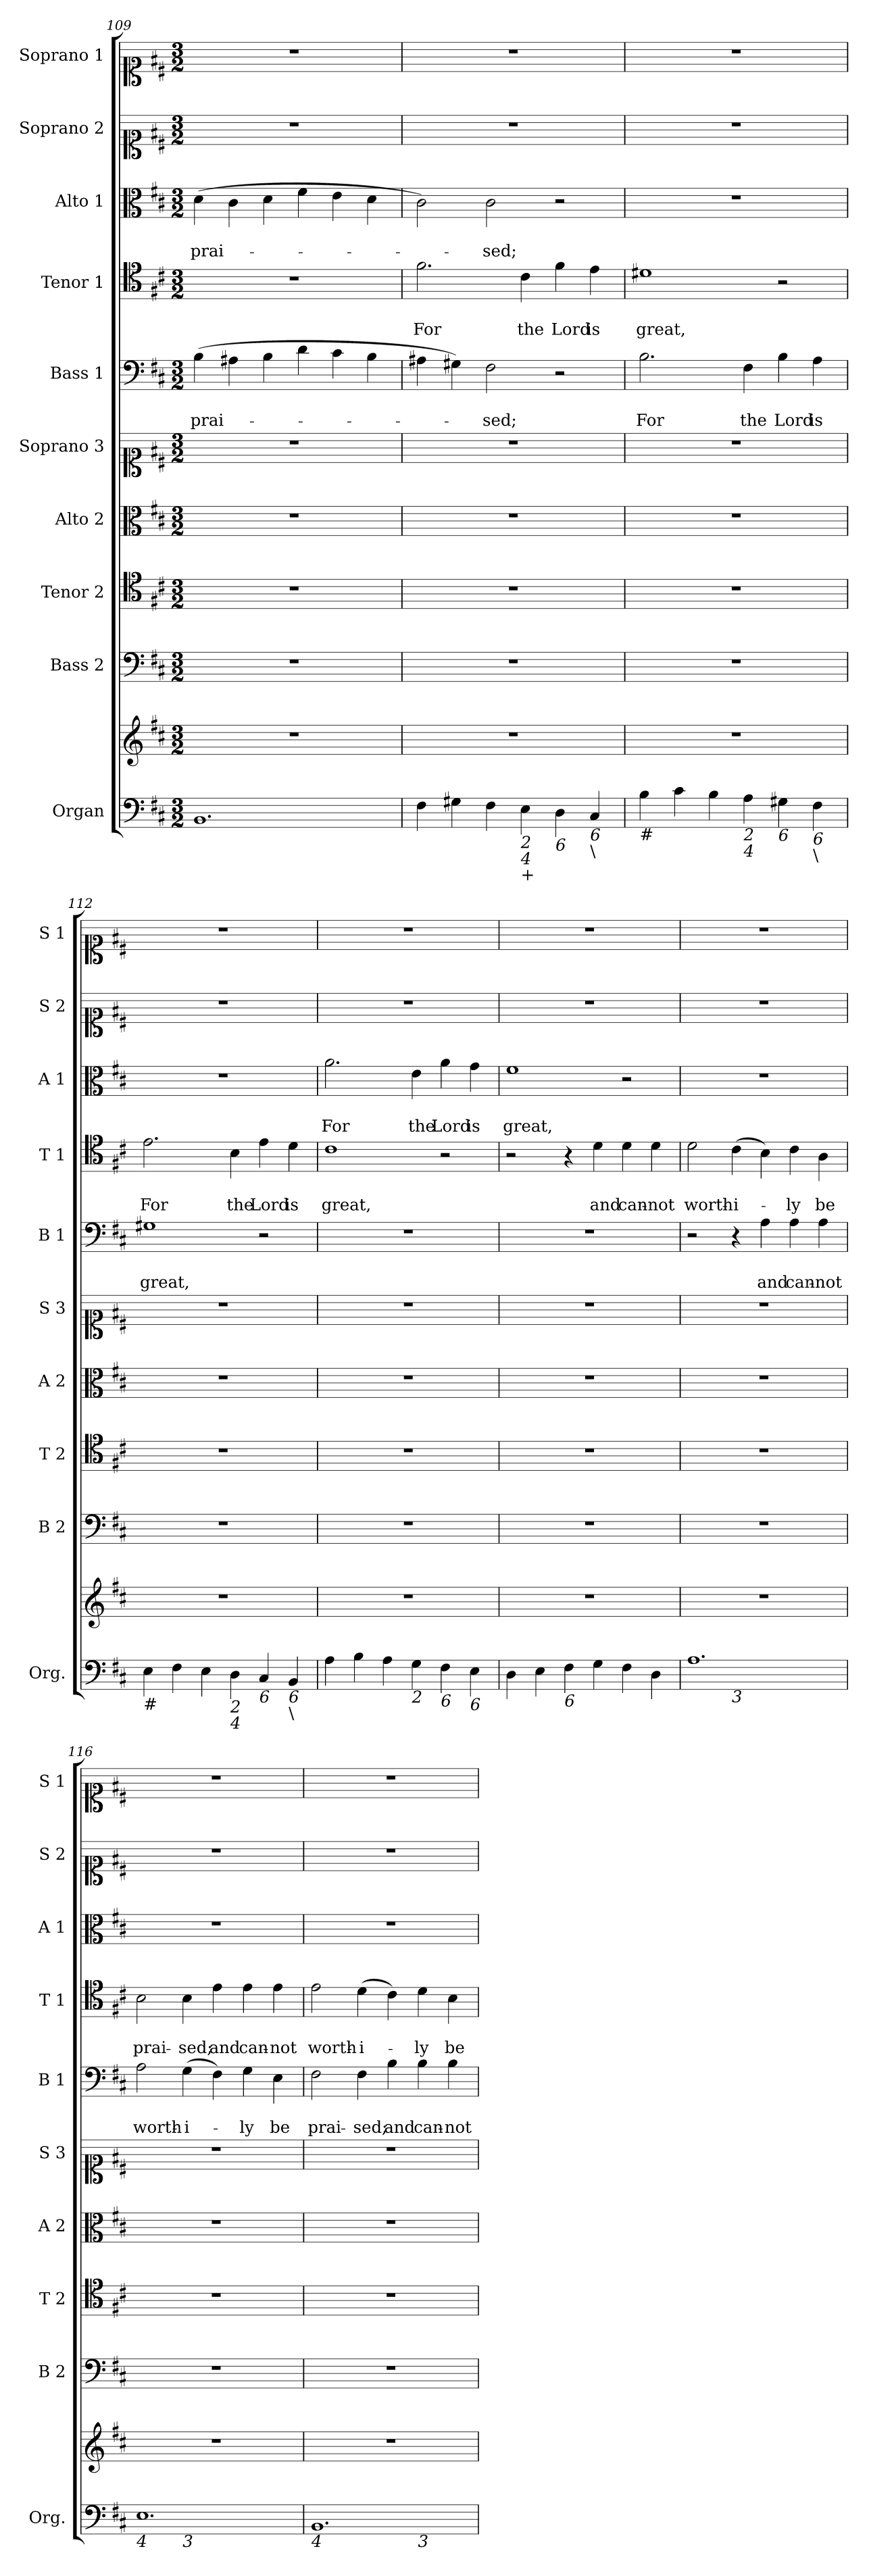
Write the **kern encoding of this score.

**kern	**kern	**kern	**kern	**kern	**kern	**kern	**text	**text	**kern	**text	**text	**kern	**text	**text	**kern	**kern
*part10	*part10	*part9	*part8	*part7	*part6	*part5	*part5	*part5	*part4	*part4	*part4	*part3	*part3	*part3	*part2	*part1
*staff11	*staff10	*staff9	*staff8	*staff7	*staff6	*staff5	*staff5	*staff5	*staff4	*staff4	*staff4	*staff3	*staff3	*staff3	*staff2	*staff1
*I"Organ	*	*I"Bass 2	*I"Tenor 2	*I"Alto 2	*I"Soprano 3	*I"Bass 1	*	*	*I"Tenor 1	*	*	*I"Alto 1	*	*	*I"Soprano 2	*I"Soprano 1
*I'Org.	*	*I'B 2	*I'T 2	*I'A 2	*I'S 3	*I'B 1	*	*	*I'T 1	*	*	*I'A 1	*	*	*I'S 2	*I'S 1
*clefF4	*clefG2	*clefF4	*clefC4	*clefC3	*clefC1	*clefF4	*	*	*clefC4	*	*	*clefC3	*	*	*clefC1	*clefC1
*k[f#c#]	*k[f#c#]	*k[f#c#]	*k[f#c#]	*k[f#c#]	*k[f#c#]	*k[f#c#]	*	*	*k[f#c#]	*	*	*k[f#c#]	*	*	*k[f#c#]	*k[f#c#]
*D:	*D:	*D:	*D:	*D:	*D:	*D:	*	*	*D:	*	*	*D:	*	*	*D:	*D:
*M3/2	*M3/2	*M3/2	*M3/2	*M3/2	*M3/2	*M3/2	*	*	*M3/2	*	*	*M3/2	*	*	*M3/2	*M3/2
=109	=109	=109	=109	=109	=109	=109	=109	=109	=109	=109	=109	=109	=109	=109	=109	=109
!	!	!	!	!	!	!	!	!LO:LY:b	!	!	!	!	!	!LO:LY:b	!	!
1.BB	1.r	1.r	1.r	1.r	1.r	(>4B\	.	prai-	1.r	.	.	(>4d\	.	prai-	1.r	1.r
.	.	.	.	.	.	4A#X\	.	.	.	.	.	4c#\	.	.	.	.
.	.	.	.	.	.	4B\	.	.	.	.	.	4d\	.	.	.	.
.	.	.	.	.	.	4d\	.	.	.	.	.	4f#\	.	.	.	.
.	.	.	.	.	.	4c#\	.	.	.	.	.	4e\	.	.	.	.
.	.	.	.	.	.	4B\	.	.	.	.	.	4d\	.	.	.	.
=110	=110	=110	=110	=110	=110	=110	=110	=110	=110	=110	=110	=110	=110	=110	=110	=110
!	!	!	!	!	!	!	!	!	!	!	!LO:LY:b	!	!	!	!	!
4F#\	1.r	1.r	1.r	1.r	1.r	4A#X\	.	.	2.f#\	.	For	2c#\)	.	.	1.r	1.r
4G#X\	.	.	.	.	.	4G#X\)	.	.	.	.	.	.	.	.	.	.
!	!	!	!	!	!	!	!	!LO:LY:b	!	!	!	!	!	!LO:LY:b	!	!
4F#\	.	.	.	.	.	2F#\	.	-sed;	.	.	.	2c#\	.	-sed;	.	.
!LO:TX:b:i:t=2	!	!	!	!	!	!	!	!	!	!	!	!	!	!	!	!
!LO:TX:b:i:t=4	!	!	!	!	!	!	!	!	!	!	!	!	!	!	!	!
!LO:TX:b:t=+	!	!	!	!	!	!	!	!	!	!	!	!	!	!	!	!
!	!	!	!	!	!	!	!	!	!	!	!LO:LY:b	!	!	!	!	!
4E\	.	.	.	.	.	.	.	.	4c#\	.	the	.	.	.	.	.
!LO:TX:b:i:t=6	!	!	!	!	!	!	!	!	!	!	!	!	!	!	!	!
!	!	!	!	!	!	!	!	!	!	!	!LO:LY:b	!	!	!	!	!
4D\	.	.	.	.	.	2r	.	.	4f#\	.	Lord	2r	.	.	.	.
!LO:TX:b:i:t=6	!	!	!	!	!	!	!	!	!	!	!	!	!	!	!	!
!LO:TX:b:t=\	!	!	!	!	!	!	!	!	!	!	!	!	!	!	!	!
!	!	!	!	!	!	!	!	!	!	!	!LO:LY:b	!	!	!	!	!
4C#/	.	.	.	.	.	.	.	.	4e\	.	is	.	.	.	.	.
=111	=111	=111	=111	=111	=111	=111	=111	=111	=111	=111	=111	=111	=111	=111	=111	=111
!LO:TX:b:t=#	!	!	!	!	!	!	!	!	!	!	!	!	!	!	!	!
!	!	!	!	!	!	!	!	!LO:LY:b	!	!	!LO:LY:b	!	!	!	!	!
4B\	1.r	1.r	1.r	1.r	1.r	2.B\	.	For	1d#X	.	great,	1.r	.	.	1.r	1.r
4c#\	.	.	.	.	.	.	.	.	.	.	.	.	.	.	.	.
4B\	.	.	.	.	.	.	.	.	.	.	.	.	.	.	.	.
!LO:TX:b:i:t=2	!	!	!	!	!	!	!	!	!	!	!	!	!	!	!	!
!LO:TX:b:i:t=4	!	!	!	!	!	!	!	!	!	!	!	!	!	!	!	!
!	!	!	!	!	!	!	!	!LO:LY:b	!	!	!	!	!	!	!	!
4A\	.	.	.	.	.	4F#\	.	the	.	.	.	.	.	.	.	.
!LO:TX:b:i:t=6	!	!	!	!	!	!	!	!	!	!	!	!	!	!	!	!
!	!	!	!	!	!	!	!	!LO:LY:b	!	!	!	!	!	!	!	!
4G#X\	.	.	.	.	.	4B\	.	Lord	2r	.	.	.	.	.	.	.
!LO:TX:b:i:t=6	!	!	!	!	!	!	!	!	!	!	!	!	!	!	!	!
!LO:TX:b:t=\	!	!	!	!	!	!	!	!	!	!	!	!	!	!	!	!
!	!	!	!	!	!	!	!	!LO:LY:b	!	!	!	!	!	!	!	!
4F#\	.	.	.	.	.	4A\	.	is	.	.	.	.	.	.	.	.
=112	=112	=112	=112	=112	=112	=112	=112	=112	=112	=112	=112	=112	=112	=112	=112	=112
!LO:TX:b:t=#	!	!	!	!	!	!	!	!	!	!	!	!	!	!	!	!
!	!	!	!	!	!	!	!	!LO:LY:b	!	!	!LO:LY:b	!	!	!	!	!
4E\	1.r	1.r	1.r	1.r	1.r	1G#X	.	great,	2.e\	.	For	1.r	.	.	1.r	1.r
4F#\	.	.	.	.	.	.	.	.	.	.	.	.	.	.	.	.
4E\	.	.	.	.	.	.	.	.	.	.	.	.	.	.	.	.
!LO:TX:b:i:t=2	!	!	!	!	!	!	!	!	!	!	!	!	!	!	!	!
!LO:TX:b:i:t=4	!	!	!	!	!	!	!	!	!	!	!	!	!	!	!	!
!	!	!	!	!	!	!	!	!	!	!	!LO:LY:b	!	!	!	!	!
4D\	.	.	.	.	.	.	.	.	4B\	.	the	.	.	.	.	.
!LO:TX:b:i:t=6	!	!	!	!	!	!	!	!	!	!	!	!	!	!	!	!
!	!	!	!	!	!	!	!	!	!	!	!LO:LY:b	!	!	!	!	!
4C#/	.	.	.	.	.	2r	.	.	4e\	.	Lord	.	.	.	.	.
!LO:TX:b:i:t=6	!	!	!	!	!	!	!	!	!	!	!	!	!	!	!	!
!LO:TX:b:t=\	!	!	!	!	!	!	!	!	!	!	!	!	!	!	!	!
!	!	!	!	!	!	!	!	!	!	!	!LO:LY:b	!	!	!	!	!
4BB/	.	.	.	.	.	.	.	.	4d\	.	is	.	.	.	.	.
=113	=113	=113	=113	=113	=113	=113	=113	=113	=113	=113	=113	=113	=113	=113	=113	=113
!	!	!	!	!	!	!	!	!	!	!	!LO:LY:b	!	!	!LO:LY:b	!	!
4A\	1.r	1.r	1.r	1.r	1.r	1.r	.	.	1c#	.	great,	2.a\	.	For	1.r	1.r
4B\	.	.	.	.	.	.	.	.	.	.	.	.	.	.	.	.
4A\	.	.	.	.	.	.	.	.	.	.	.	.	.	.	.	.
!LO:TX:b:i:t=2	!	!	!	!	!	!	!	!	!	!	!	!	!	!	!	!
!	!	!	!	!	!	!	!	!	!	!	!	!	!	!LO:LY:b	!	!
4G\	.	.	.	.	.	.	.	.	.	.	.	4e\	.	the	.	.
!LO:TX:b:i:t=6	!	!	!	!	!	!	!	!	!	!	!	!	!	!	!	!
!	!	!	!	!	!	!	!	!	!	!	!	!	!	!LO:LY:b	!	!
4F#\	.	.	.	.	.	.	.	.	2r	.	.	4a\	.	Lord	.	.
!LO:TX:b:i:t=6	!	!	!	!	!	!	!	!	!	!	!	!	!	!	!	!
!	!	!	!	!	!	!	!	!	!	!	!	!	!	!LO:LY:b	!	!
4E\	.	.	.	.	.	.	.	.	.	.	.	4g\	.	is	.	.
!!LO:PB:g=z
=114	=114	=114	=114	=114	=114	=114	=114	=114	=114	=114	=114	=114	=114	=114	=114	=114
!	!	!	!	!	!	!	!	!	!	!	!	!	!	!LO:LY:b	!	!
4D\	1.r	1.r	1.r	1.r	1.r	1.r	.	.	2r	.	.	1f#	.	great,	1.r	1.r
4E\	.	.	.	.	.	.	.	.	.	.	.	.	.	.	.	.
!LO:TX:b:i:t=6	!	!	!	!	!	!	!	!	!	!	!	!	!	!	!	!
4F#\	.	.	.	.	.	.	.	.	4r	.	.	.	.	.	.	.
!	!	!	!	!	!	!	!	!	!	!	!LO:LY:b	!	!	!	!	!
4G\	.	.	.	.	.	.	.	.	4d\	.	and	.	.	.	.	.
!	!	!	!	!	!	!	!	!	!	!	!LO:LY:b	!	!	!	!	!
4F#\	.	.	.	.	.	.	.	.	4d\	.	can-	2r	.	.	.	.
!	!	!	!	!	!	!	!	!	!	!	!LO:LY:b	!	!	!	!	!
4D\	.	.	.	.	.	.	.	.	4d\	.	-not	.	.	.	.	.
=115	=115	=115	=115	=115	=115	=115	=115	=115	=115	=115	=115	=115	=115	=115	=115	=115
!LO:TX:b:i:t=4	!	!	!	!	!	!	!	!	!	!	!	!	!	!	!	!
!	!	!	!	!	!	!	!	!	!	!	!LO:LY:b	!	!	!	!	!
*^	*	*	*	*	*	*	*	*	*	*	*	*	*	*	*	*
1.A	2ryy	1.r	1.r	1.r	1.r	1.r	2r	.	.	2d\	.	worth-	1.r	.	.	1.r	1.r
!	!LO:TX:b:i:t=3	!	!	!	!	!	!	!	!	!	!	!	!	!	!	!	!
!	!	!	!	!	!	!	!	!	!	!	!	!LO:LY:b	!	!	!	!	!
.	1ryy	.	.	.	.	.	4r	.	.	(>4c#\	.	-i-	.	.	.	.	.
!	!	!	!	!	!	!	!	!	!LO:LY:b	!	!	!	!	!	!	!	!
.	.	.	.	.	.	.	4A\	.	and	4B\)	.	.	.	.	.	.	.
!	!	!	!	!	!	!	!	!	!LO:LY:b	!	!	!LO:LY:b	!	!	!	!	!
.	.	.	.	.	.	.	4A\	.	can-	4c#\	.	-ly	.	.	.	.	.
!	!	!	!	!	!	!	!	!	!LO:LY:b	!	!	!LO:LY:b	!	!	!	!	!
.	.	.	.	.	.	.	4A\	.	-not	4A\	.	be	.	.	.	.	.
=116	=116	=116	=116	=116	=116	=116	=116	=116	=116	=116	=116	=116	=116	=116	=116	=116	=116
!LO:TX:b:i:t=4	!	!	!	!	!	!	!	!	!	!	!	!	!	!	!	!	!
!	!	!	!	!	!	!	!	!	!LO:LY:b	!	!	!LO:LY:b	!	!	!	!	!
1.E	2ryy	1.r	1.r	1.r	1.r	1.r	2A\	.	worth-	2B\	.	prai-	1.r	.	.	1.r	1.r
!	!LO:TX:b:i:t=3	!	!	!	!	!	!	!	!	!	!	!	!	!	!	!	!
!	!	!	!	!	!	!	!	!	!LO:LY:b	!	!	!LO:LY:b	!	!	!	!	!
.	1ryy	.	.	.	.	.	(>4G\	.	-i-	4B\	.	-sed;	.	.	.	.	.
!	!	!	!	!	!	!	!	!	!	!	!	!LO:LY:b	!	!	!	!	!
.	.	.	.	.	.	.	4F#\)	.	.	4e\	.	and	.	.	.	.	.
!	!	!	!	!	!	!	!	!	!LO:LY:b	!	!	!LO:LY:b	!	!	!	!	!
.	.	.	.	.	.	.	4G\	.	-ly	4e\	.	can-	.	.	.	.	.
!	!	!	!	!	!	!	!	!	!LO:LY:b	!	!	!LO:LY:b	!	!	!	!	!
.	.	.	.	.	.	.	4E\	.	be	4e\	.	-not	.	.	.	.	.
=117	=117	=117	=117	=117	=117	=117	=117	=117	=117	=117	=117	=117	=117	=117	=117	=117	=117
!LO:TX:b:i:t=4	!	!	!	!	!	!	!	!	!	!	!	!	!	!	!	!	!
!	!	!	!	!	!	!	!	!	!LO:LY:b	!	!	!LO:LY:b	!	!	!	!	!
1.BB	1ryy	1.r	1.r	1.r	1.r	1.r	2F#\	.	prai-	2e\	.	worth-	1.r	.	.	1.r	1.r
!	!	!	!	!	!	!	!	!	!LO:LY:b	!	!	!LO:LY:b	!	!	!	!	!
.	.	.	.	.	.	.	4F#\	.	-sed;	(>4d\	.	-i-	.	.	.	.	.
!	!	!	!	!	!	!	!	!	!LO:LY:b	!	!	!	!	!	!	!	!
.	.	.	.	.	.	.	4B\	.	and	4c#\)	.	.	.	.	.	.	.
!	!LO:TX:b:i:t=3	!	!	!	!	!	!	!	!	!	!	!	!	!	!	!	!
!	!	!	!	!	!	!	!	!	!LO:LY:b	!	!	!LO:LY:b	!	!	!	!	!
.	2ryy	.	.	.	.	.	4B\	.	can-	4d\	.	-ly	.	.	.	.	.
!	!	!	!	!	!	!	!	!	!LO:LY:b	!	!	!LO:LY:b	!	!	!	!	!
.	.	.	.	.	.	.	4B\	.	-not	4B\	.	be	.	.	.	.	.
*v	*v	*	*	*	*	*	*	*	*	*	*	*	*	*	*	*	*
=	=	=	=	=	=	=	=	=	=	=	=	=	=	=	=	=
*-	*-	*-	*-	*-	*-	*-	*-	*-	*-	*-	*-	*-	*-	*-	*-	*-
